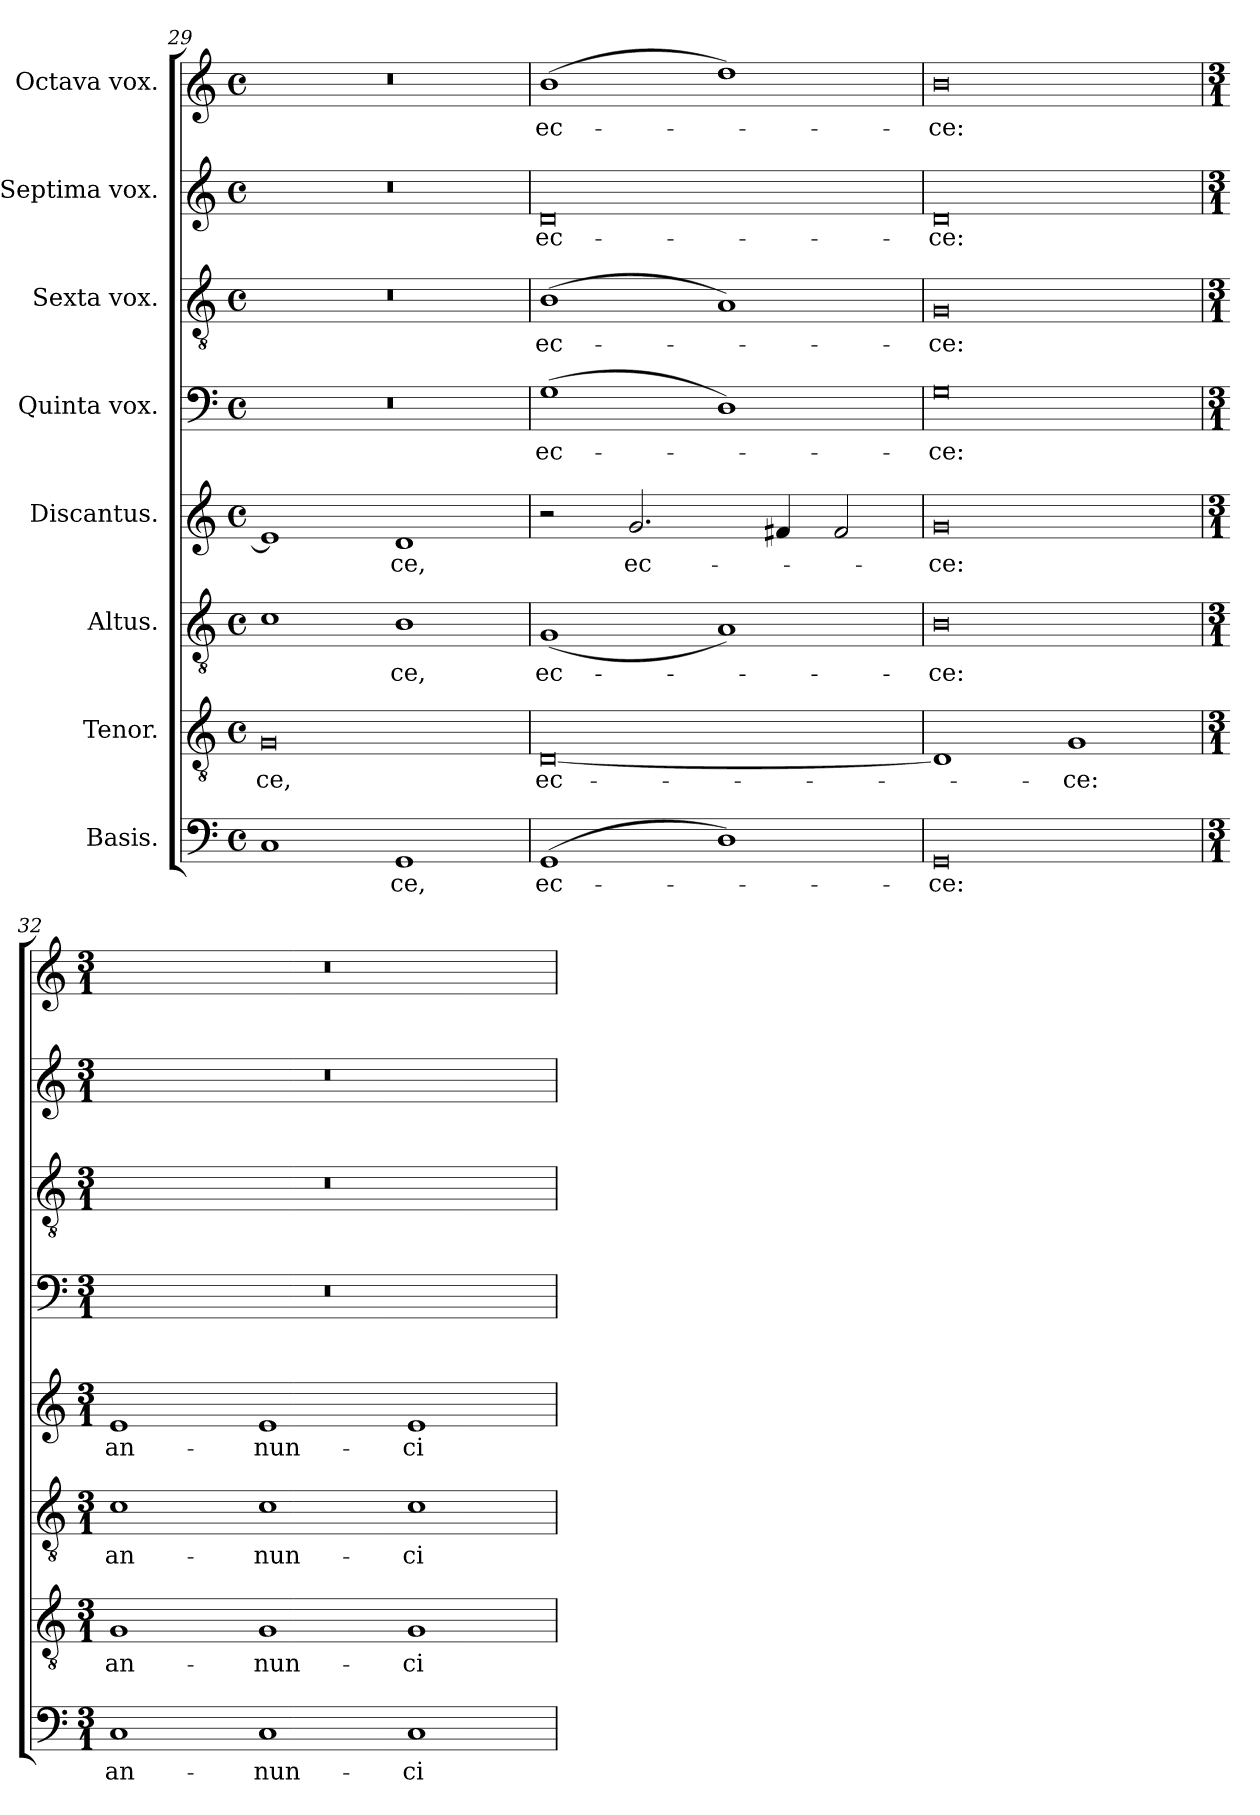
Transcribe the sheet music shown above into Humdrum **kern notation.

**kern	**text	**kern	**text	**kern	**text	**kern	**text	**kern	**text	**kern	**text	**kern	**text	**kern	**text
*part8	*part8	*part7	*part7	*part6	*part6	*part5	*part5	*part4	*part4	*part3	*part3	*part2	*part2	*part1	*part1
*staff8	*staff8	*staff7	*staff7	*staff6	*staff6	*staff5	*staff5	*staff4	*staff4	*staff3	*staff3	*staff2	*staff2	*staff1	*staff1
*I"Basis.	*	*I"Tenor.	*	*I"Altus.	*	*I"Discantus.	*	*I"Quinta vox.	*	*I"Sexta vox.	*	*I"Septima vox.	*	*I"Octava vox.	*
*clefF4	*	*clefGv2	*	*clefGv2	*	*clefG2	*	*clefF4	*	*clefGv2	*	*clefG2	*	*clefG2	*
*k[]	*	*k[]	*	*k[]	*	*k[]	*	*k[]	*	*k[]	*	*k[]	*	*k[]	*
*M4/2	*	*M4/2	*	*M4/2	*	*M4/2	*	*M4/2	*	*M4/2	*	*M4/2	*	*M4/2	*
*met(c)	*	*met(c)	*	*met(c)	*	*met(c)	*	*met(c)	*	*met(c)	*	*met(c)	*	*met(c)	*
=29	=29	=29	=29	=29	=29	=29	=29	=29	=29	=29	=29	=29	=29	=29	=29
!	!	!	!LO:LY:b	!	!	!	!	!	!	!	!	!	!	!	!
1C	.	0G	-ce,	1c	.	1e]	.	0r	.	0r	.	0r	.	0r	.
!	!LO:LY:b	!	!	!	!LO:LY:b	!	!LO:LY:b	!	!	!	!	!	!	!	!
1GG	-ce,	.	.	1B	-ce,	1d	-ce,	.	.	.	.	.	.	.	.
=30	=30	=30	=30	=30	=30	=30	=30	=30	=30	=30	=30	=30	=30	=30	=30
!	!LO:LY:b	!	!LO:LY:b	!	!LO:LY:b	!	!	!	!LO:LY:b	!	!LO:LY:b	!	!LO:LY:b	!	!LO:LY:b
(1GG	ec-	[0D	ec-	(1G	ec-	2r	.	(1G	ec-	(1B	ec-	0d	ec-	(1b	ec-
!	!	!	!	!	!	!	!LO:LY:b	!	!	!	!	!	!	!	!
.	.	.	.	.	.	2.g/	ec-	.	.	.	.	.	.	.	.
1D)	.	.	.	1A)	.	.	.	1D)	.	1A)	.	.	.	1dd)	.
.	.	.	.	.	.	4f#X/	.	.	.	.	.	.	.	.	.
.	.	.	.	.	.	2f#/	.	.	.	.	.	.	.	.	.
=31	=31	=31	=31	=31	=31	=31	=31	=31	=31	=31	=31	=31	=31	=31	=31
!	!LO:LY:b	!	!	!	!LO:LY:b	!	!LO:LY:b	!	!LO:LY:b	!	!LO:LY:b	!	!LO:LY:b	!	!LO:LY:b
0GG	-ce:	1D]	.	0B	-ce:	0g	-ce:	0G	-ce:	0G	-ce:	0d	-ce:	0b	-ce:
!	!	!	!LO:LY:b	!	!	!	!	!	!	!	!	!	!	!	!
.	.	1G	-ce:	.	.	.	.	.	.	.	.	.	.	.	.
=32	=32	=32	=32	=32	=32	=32	=32	=32	=32	=32	=32	=32	=32	=32	=32
*M3/1	*	*M3/1	*	*M3/1	*	*M3/1	*	*M3/1	*	*M3/1	*	*M3/1	*	*M3/1	*
!	!LO:LY:b	!	!LO:LY:b	!	!LO:LY:b	!	!LO:LY:b	!	!	!	!	!	!	!	!
1C	an-	1G	an-	1c	an-	1e	an-	0.r	.	0.r	.	0.r	.	0.r	.
!	!LO:LY:b	!	!LO:LY:b	!	!LO:LY:b	!	!LO:LY:b	!	!	!	!	!	!	!	!
1C	-nun-	1G	-nun-	1c	-nun-	1e	-nun-	.	.	.	.	.	.	.	.
!	!LO:LY:b	!	!LO:LY:b	!	!LO:LY:b	!	!LO:LY:b	!	!	!	!	!	!	!	!
1C	-ci-	1G	-ci-	1c	-ci-	1e	-ci-	.	.	.	.	.	.	.	.
=	=	=	=	=	=	=	=	=	=	=	=	=	=	=	=
*-	*-	*-	*-	*-	*-	*-	*-	*-	*-	*-	*-	*-	*-	*-	*-
